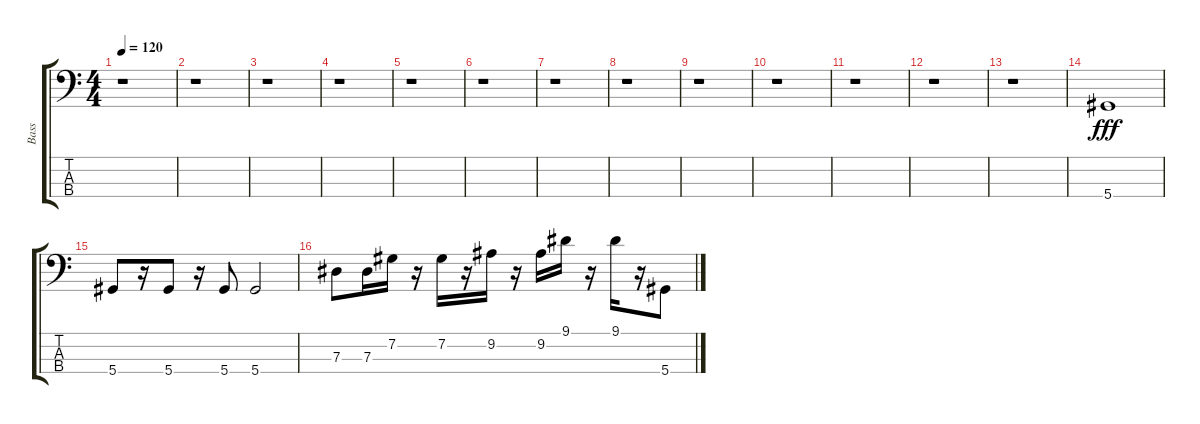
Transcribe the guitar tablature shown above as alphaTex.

\track ("Bass" "Bass") {instrument electricbasspick}
\staff {score tabs}
\tuning (Gb2 Db2 Ab1 Eb1) {hide}
\ts (4 4)
\tempo 120
\clef f4
\ks c
r.1{dy fff instrument electricbasspick} |
r.1 |
r.1 |
r.1 |
r.1 |
r.1 |
r.1 |
r.1 |
r.1 |
r.1 |
r.1 |
r.1 |
r.1 |
5.4.1 |
5.4.8 r.16 5.4.8 r.16 5.4.8 5.4.2 |
7.3.8 7.3.16 7.2.16 r.16 7.2.16 r.16 9.2.16 r.16 9.2.16 9.1.16 r.16 9.1.16 r.16 5.4.8
